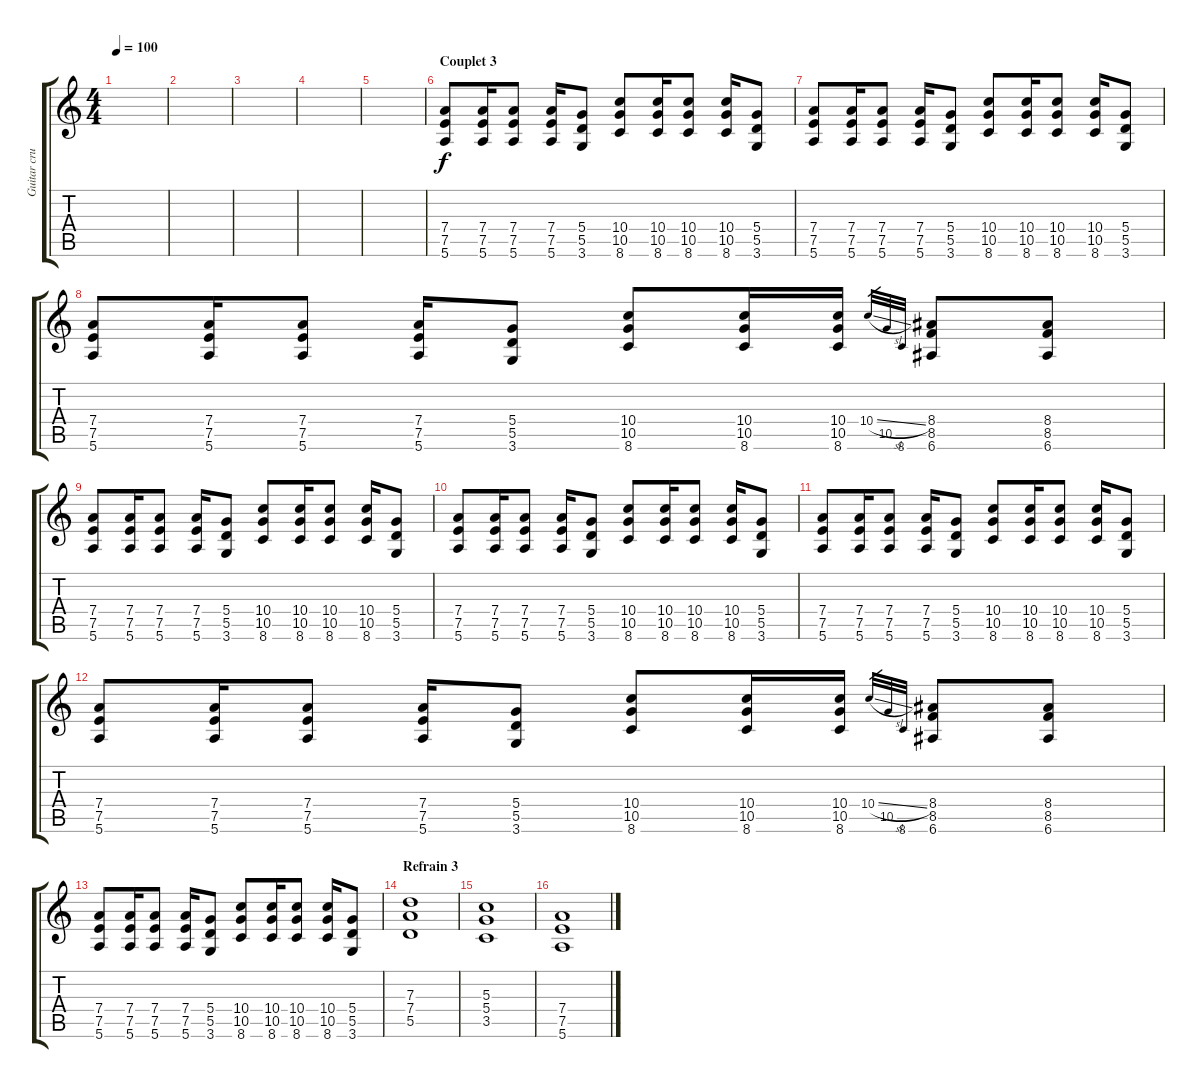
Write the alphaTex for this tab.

\track ("Guitar crunch" "Guitar cru") {instrument distortionguitar}
\staff {score tabs}
\tuning (E4 B3 G3 D3 A2 E2) {hide}
\ts (4 4)
\tempo 100
\clef g2
\ks c
|
|
|
|
|
\section ("" "Couplet 3")
(7.4 7.5 5.6).8 (7.4 7.5 5.6).16 (7.4 7.5 5.6).8 (7.4 7.5 5.6).16 (5.4 5.5 3.6).8 (10.4 10.5 8.6).8 (10.4 10.5 8.6).16 (10.4 10.5 8.6).8 (10.4 10.5 8.6).16 (5.4 5.5 3.6).8 |
(7.4 7.5 5.6).8 (7.4 7.5 5.6).16 (7.4 7.5 5.6).8 (7.4 7.5 5.6).16 (5.4 5.5 3.6).8 (10.4 10.5 8.6).8 (10.4 10.5 8.6).16 (10.4 10.5 8.6).8 (10.4 10.5 8.6).16 (5.4 5.5 3.6).8 |
(7.4 7.5 5.6).8 (7.4 7.5 5.6).16 (7.4 7.5 5.6).8 (7.4 7.5 5.6).16 (5.4 5.5 3.6).8 (10.4 10.5 8.6).8 (10.4 10.5 8.6).16 (10.4 10.5 8.6).16 10.4{sl}.32{gr} 10.5.32{gr} 8.6.32{gr} (8.4 8.5 6.6).8 (8.4 8.5 6.6).8 |
(7.4 7.5 5.6).8 (7.4 7.5 5.6).16 (7.4 7.5 5.6).8 (7.4 7.5 5.6).16 (5.4 5.5 3.6).8 (10.4 10.5 8.6).8 (10.4 10.5 8.6).16 (10.4 10.5 8.6).8 (10.4 10.5 8.6).16 (5.4 5.5 3.6).8 |
(7.4 7.5 5.6).8 (7.4 7.5 5.6).16 (7.4 7.5 5.6).8 (7.4 7.5 5.6).16 (5.4 5.5 3.6).8 (10.4 10.5 8.6).8 (10.4 10.5 8.6).16 (10.4 10.5 8.6).8 (10.4 10.5 8.6).16 (5.4 5.5 3.6).8 |
(7.4 7.5 5.6).8 (7.4 7.5 5.6).16 (7.4 7.5 5.6).8 (7.4 7.5 5.6).16 (5.4 5.5 3.6).8 (10.4 10.5 8.6).8 (10.4 10.5 8.6).16 (10.4 10.5 8.6).8 (10.4 10.5 8.6).16 (5.4 5.5 3.6).8 |
(7.4 7.5 5.6).8 (7.4 7.5 5.6).16 (7.4 7.5 5.6).8 (7.4 7.5 5.6).16 (5.4 5.5 3.6).8 (10.4 10.5 8.6).8 (10.4 10.5 8.6).16 (10.4 10.5 8.6).16 10.4{sl}.32{gr} 10.5.32{gr} 8.6.32{gr} (8.4 8.5 6.6).8 (8.4 8.5 6.6).8 |
(7.4 7.5 5.6).8 (7.4 7.5 5.6).16 (7.4 7.5 5.6).8 (7.4 7.5 5.6).16 (5.4 5.5 3.6).8 (10.4 10.5 8.6).8 (10.4 10.5 8.6).16 (10.4 10.5 8.6).8 (10.4 10.5 8.6).16 (5.4 5.5 3.6).8 |
\section ("" "Refrain 3")
(7.3 7.4 5.5).1 |
(5.3 5.4 3.5).1 |
(7.4 7.5 5.6).1
